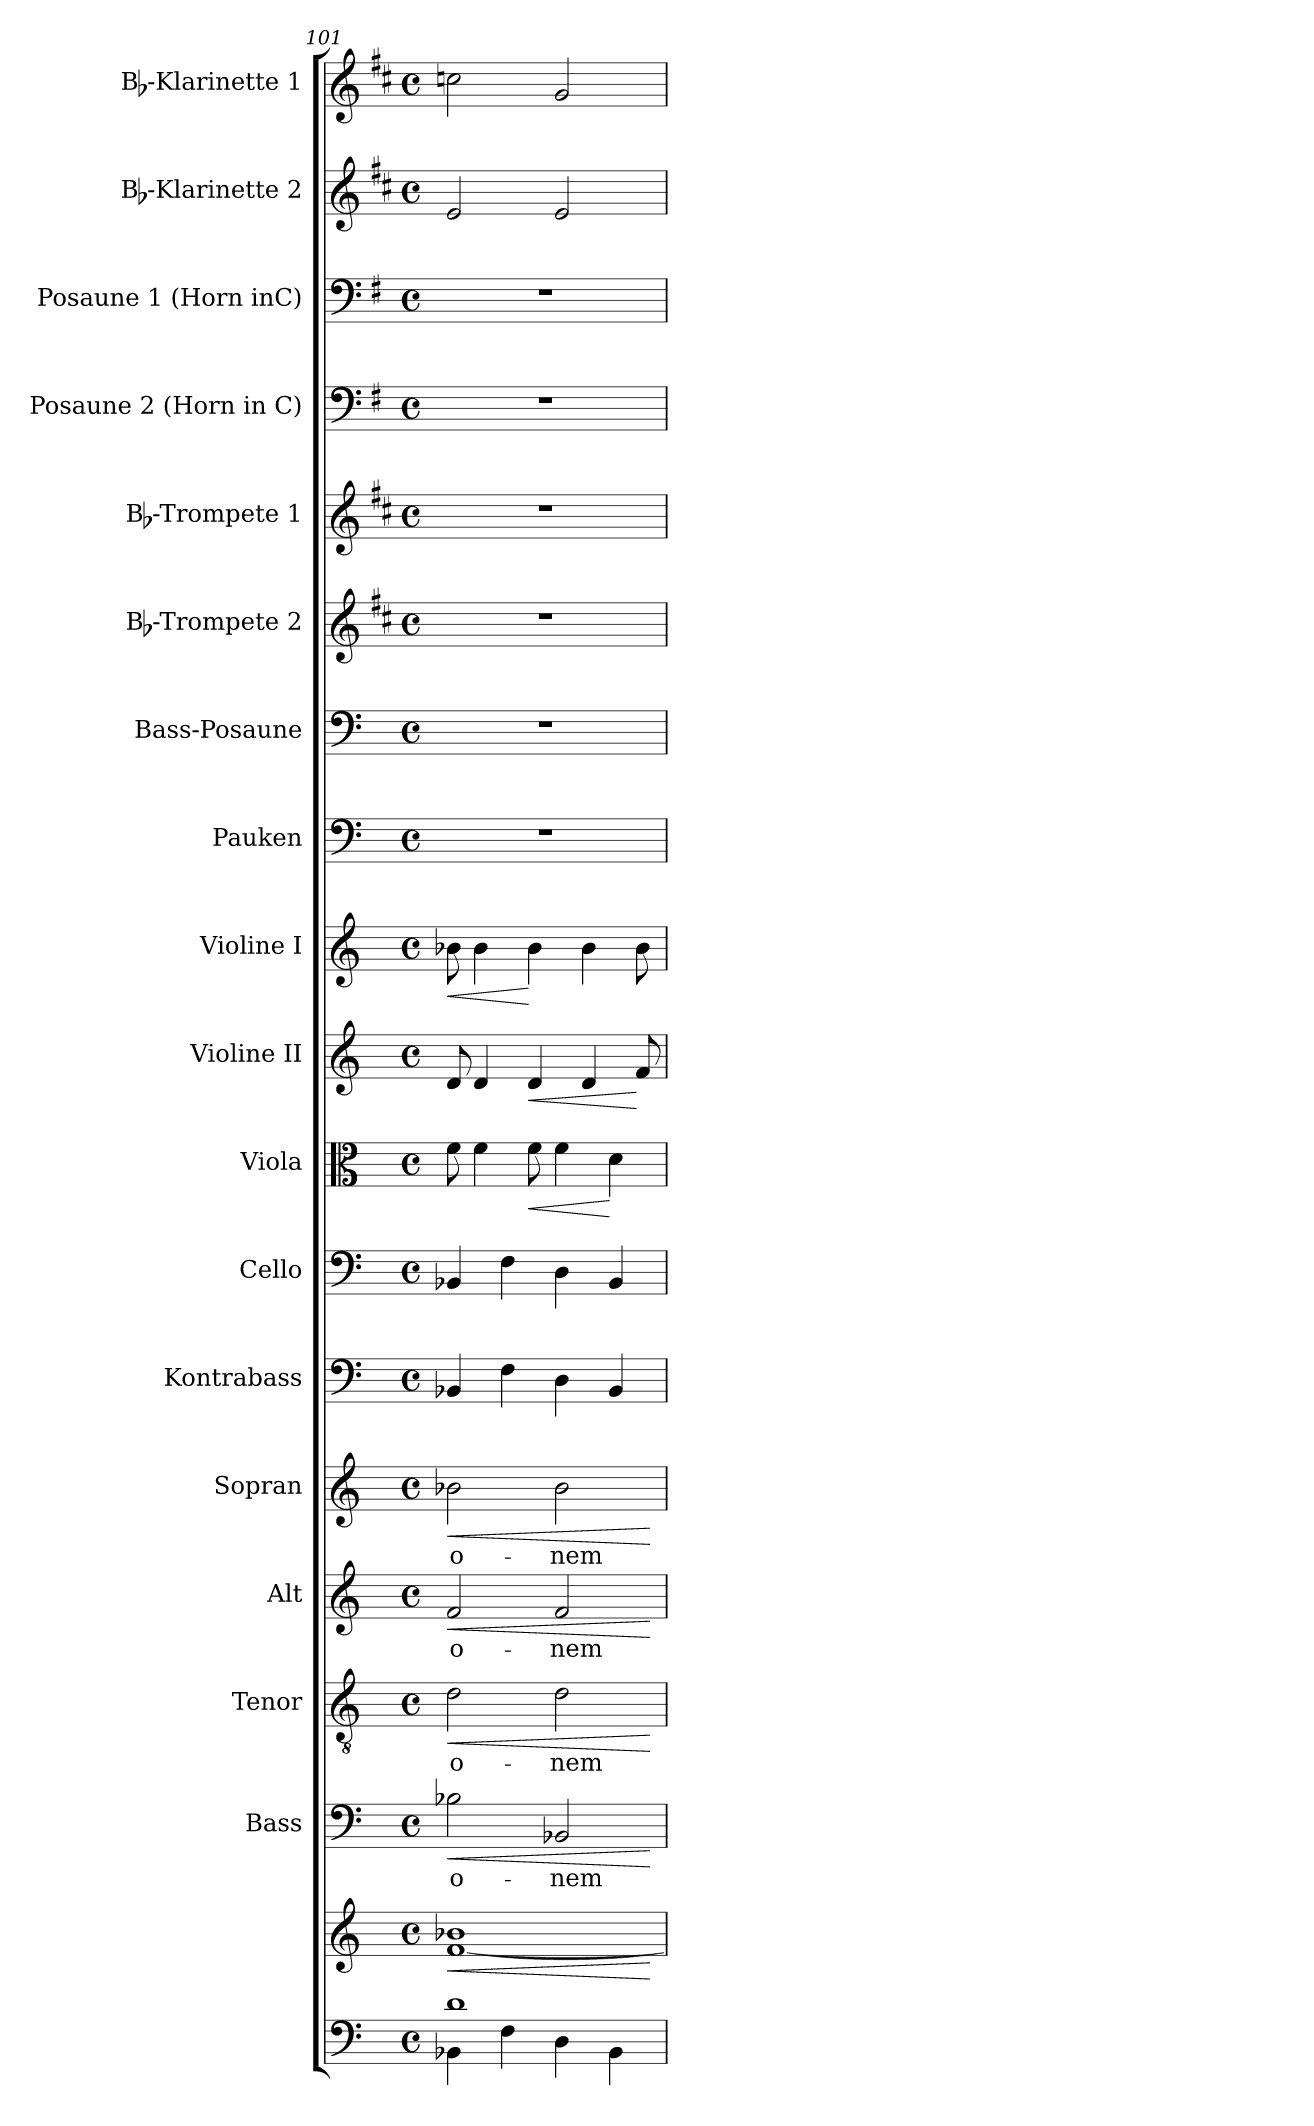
**kern	**kern	**dynam	**kern	**text	**dynam	**kern	**text	**dynam	**kern	**text	**dynam	**kern	**text	**dynam	**kern	**kern	**kern	**dynam	**kern	**dynam	**kern	**dynam	**kern	**kern	**kern	**kern	**kern	**kern	**kern	**kern
*part18	*part18	*part18	*part17	*part17	*part17	*part16	*part16	*part16	*part15	*part15	*part15	*part14	*part14	*part14	*part13	*part12	*part11	*part11	*part10	*part10	*part9	*part9	*part8	*part7	*part6	*part5	*part4	*part3	*part2	*part1
*staff19	*staff18	*staff18/19	*staff17	*staff17	*staff17	*staff16	*staff16	*staff16	*staff15	*staff15	*staff15	*staff14	*staff14	*staff14	*staff13	*staff12	*staff11	*staff11	*staff10	*staff10	*staff9	*staff9	*staff8	*staff7	*staff6	*staff5	*staff4	*staff3	*staff2	*staff1
*	*	*	*I"Bass	*	*	*I"Tenor	*	*	*I"Alt	*	*	*I"Sopran	*	*	*I"Kontrabass	*I"Cello	*I"Viola	*	*I"Violine II	*	*I"Violine I	*	*I"Pauken	*I"Bass-Posaune	*I"Bb-Trompete 2	*I"Bb-Trompete 1	*I"Posaune 2 (Horn in C)	*I"Posaune 1 (Horn inC)	*I"Bb-Klarinette 2	*I"Bb-Klarinette 1
*	*	*	*I'B.	*	*	*I'T.	*	*	*I'A.	*	*	*I'S.	*	*	*I'Kb.	*	*I'Vla.	*	*I'Vl. II	*	*I'Vl. I	*	*I'Pk.	*I'B-Pos.	*I'Bb Trp. 2	*I'Bb Trp. 1	*I'Pos. 2	*I'Pos. 1	*I'Bb Kl. 2	*I'Bb Kl. 1
*clefF4	*clefG2	*	*clefF4	*	*	*clefGv2	*	*	*clefG2	*	*	*clefG2	*	*	*clefF4	*clefF4	*clefC3	*	*clefG2	*	*clefG2	*	*clefF4	*clefF4	*clefG2	*clefG2	*clefF4	*clefF4	*clefG2	*clefG2
*	*	*	*	*	*	*	*	*	*	*	*	*	*	*	*ITrd7c12	*	*	*	*	*	*	*	*	*	*ITrd1c2	*ITrd1c2	*ITrd4c7	*ITrd4c7	*ITrd1c2	*ITrd1c2
*k[]	*k[]	*	*k[]	*	*	*k[]	*	*	*k[]	*	*	*k[]	*	*	*k[]	*k[]	*k[]	*	*k[]	*	*k[]	*	*k[]	*k[]	*k[]	*k[]	*k[]	*k[]	*k[]	*k[]
*C:	*C:	*	*C:	*	*	*C:	*	*	*C:	*	*	*C:	*	*	*C:	*C:	*C:	*	*C:	*	*C:	*	*C:	*C:	*C:	*C:	*C:	*C:	*C:	*C:
*M4/4	*M4/4	*	*M4/4	*	*	*M4/4	*	*	*M4/4	*	*	*M4/4	*	*	*M4/4	*M4/4	*M4/4	*	*M4/4	*	*M4/4	*	*M4/4	*M4/4	*M4/4	*M4/4	*M4/4	*M4/4	*M4/4	*M4/4
*met(c)	*met(c)	*	*met(c)	*	*	*met(c)	*	*	*met(c)	*	*	*met(c)	*	*	*met(c)	*met(c)	*met(c)	*	*met(c)	*	*met(c)	*	*met(c)	*met(c)	*met(c)	*met(c)	*met(c)	*met(c)	*met(c)	*met(c)
=101	=101	=101	=101	=101	=101	=101	=101	=101	=101	=101	=101	=101	=101	=101	=101	=101	=101	=101	=101	=101	=101	=101	=101	=101	=101	=101	=101	=101	=101	=101
*^	*	*	*	*	*	*	*	*	*	*	*	*	*	*	*	*	*	*	*	*	*	*	*	*	*	*	*	*	*	*
!	!	!	!LO:HP:b	!	!LO:LY:b	!LO:HP:b	!	!LO:LY:b	!LO:HP:b	!	!LO:LY:b	!LO:HP:b	!	!LO:LY:b	!LO:HP:b	!	!	!	!	!	!	!	!LO:HP:b	!	!	!	!	!	!	!	!
*	*	*^	*	*	*	*	*	*	*	*	*	*	*	*	*	*	*	*	*	*	*	*	*	*	*	*	*	*	*	*	*
1d	4BB-X\	1b-X	[<1f	<	2B-X\	-o-	<	2d\	-o-	<	2f/	-o-	<	2b-X\	-o-	<	4BBB-X/	4BB-X/	8f\	.	8d/	.	8b-X\	<	1r	1r	1r	1r	1r	1r	2d/	2b-X\
.	.	.	.	.	.	.	.	.	.	.	.	.	.	.	.	.	.	.	4f\	.	4d/	.	4b-\	.	.	.	.	.	.	.	.	.
.	4F\	.	.	.	.	.	.	.	.	.	.	.	.	.	.	.	4FF\	4F\	.	.	.	.	.	.	.	.	.	.	.	.	.	.
!	!	!	!	!	!	!	!	!	!	!	!	!	!	!	!	!	!	!	!	!LO:HP:b	!	!LO:HP:b	!	!	!	!	!	!	!	!	!	!
.	.	.	.	.	.	.	.	.	.	.	.	.	.	.	.	.	.	.	8f\	<	4d/	<	4b-\	[	.	.	.	.	.	.	.	.
!	!	!	!	!	!	!LO:LY:b	!	!	!LO:LY:b	!	!	!LO:LY:b	!	!	!LO:LY:b	!	!	!	!	!	!	!	!	!	!	!	!	!	!	!	!	!
.	4D\	.	.	.	2BB-X/	-nem	.	2d\	-nem	.	2f/	-nem	.	2b-\	-nem	.	4DD\	4D\	4f\	.	.	.	.	.	.	.	.	.	.	.	2d/	2f/
.	.	.	.	.	.	.	.	.	.	.	.	.	.	.	.	.	.	.	.	.	4d/	.	4b-\	.	.	.	.	.	.	.	.	.
.	4BB-\	.	.	.	.	.	.	.	.	.	.	.	.	.	.	.	4BBB-/	4BB-/	4d\	[	.	.	.	.	.	.	.	.	.	.	.	.
.	.	.	.	.	.	.	.	.	.	.	.	.	.	.	.	.	.	.	.	.	8f/	[	8b-\	.	.	.	.	.	.	.	.	.
*v	*v	*	*	*	*	*	*	*	*	*	*	*	*	*	*	*	*	*	*	*	*	*	*	*	*	*	*	*	*	*	*	*
*	*v	*v	*	*	*	*	*	*	*	*	*	*	*	*	*	*	*	*	*	*	*	*	*	*	*	*	*	*	*	*	*
.	.	[	.	.	[	.	.	[	.	.	[	.	.	[	.	.	.	.	.	.	.	.	.	.	.	.	.	.	.	.
=	=	=	=	=	=	=	=	=	=	=	=	=	=	=	=	=	=	=	=	=	=	=	=	=	=	=	=	=	=	=
*-	*-	*-	*-	*-	*-	*-	*-	*-	*-	*-	*-	*-	*-	*-	*-	*-	*-	*-	*-	*-	*-	*-	*-	*-	*-	*-	*-	*-	*-	*-
